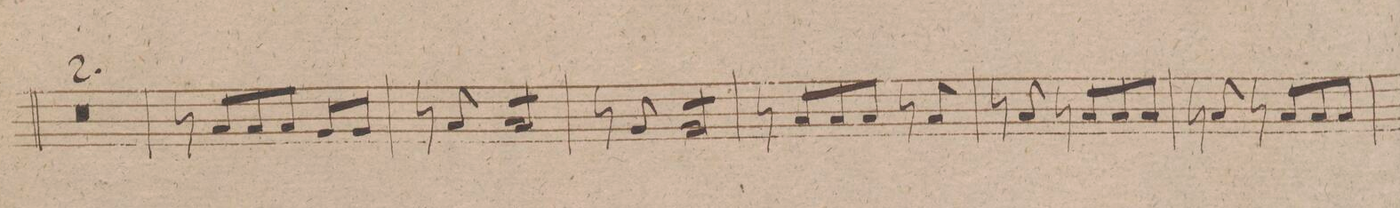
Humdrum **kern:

**kern	**dynam
*I"Violino 1mo	*
*clefG2	*
*k[f#c#g#]	*
*M3/4	*
1.r	.
=60	=60
=61	=61
8r	.
8a/L	.
8a/	.
8a/J	.
8g#/L	.
8g#/J	.
=62	=62
8r	.
8a/	.
*tremolo	*
8a/L	.
8a/	.
8a/	.
8a/J	.
*Xtremolo	*
=63	=63
8r	.
8g#/	.
*tremolo	*
8g#/L	.
8g#/	.
8g#/	.
8g#/J	.
*Xtremolo	*
=64	=64
8r	.
8a/L	.
8a/	.
8a/J	.
8r	.
8a/	.
=65	=65
8r	.
8a/	.
8r	.
8a/L	.
8a/	.
8a/J	.
=66	=66
8r	.
8a/	.
8r	.
8a/L	.
8a/	.
8a/J	.
=67	=67
*-	*-
